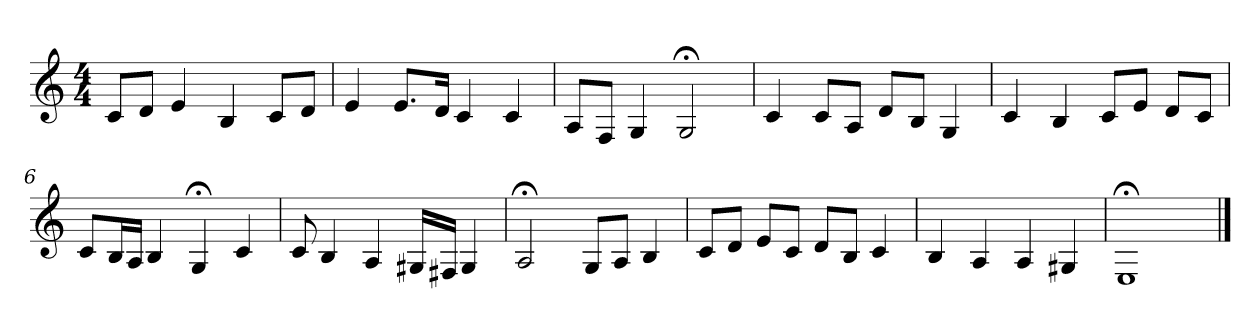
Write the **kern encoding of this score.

**kern
*part1
*staff1
*clefG2
*k[]
*C:
*M4/4
=1
8c/L
8d/J
4e
4B
8c/L
8d/J
=2
4e
8.e/L
16d/Jk
4c
4c
=3
8A/L
8F/J
4G
2G;<
=4
4c
8c/L
8A/J
8d/L
8B/J
4G
=5
4c
4B
8c/L
8e/J
8d/L
8c/J
=6
8c/L
16B/L
16A/JJ
4B
4G;<
4c
=7
8c
4B
4A
16G#X/LL
16F#X/JJ
4G#
=8
2A;<
8G/L
8A/J
4B
=9
8c/L
8d/J
8e/L
8c/J
8d/L
8B/J
4c
=10
4B
4A
4A
4G#X
=11
1E;<
==
*-
